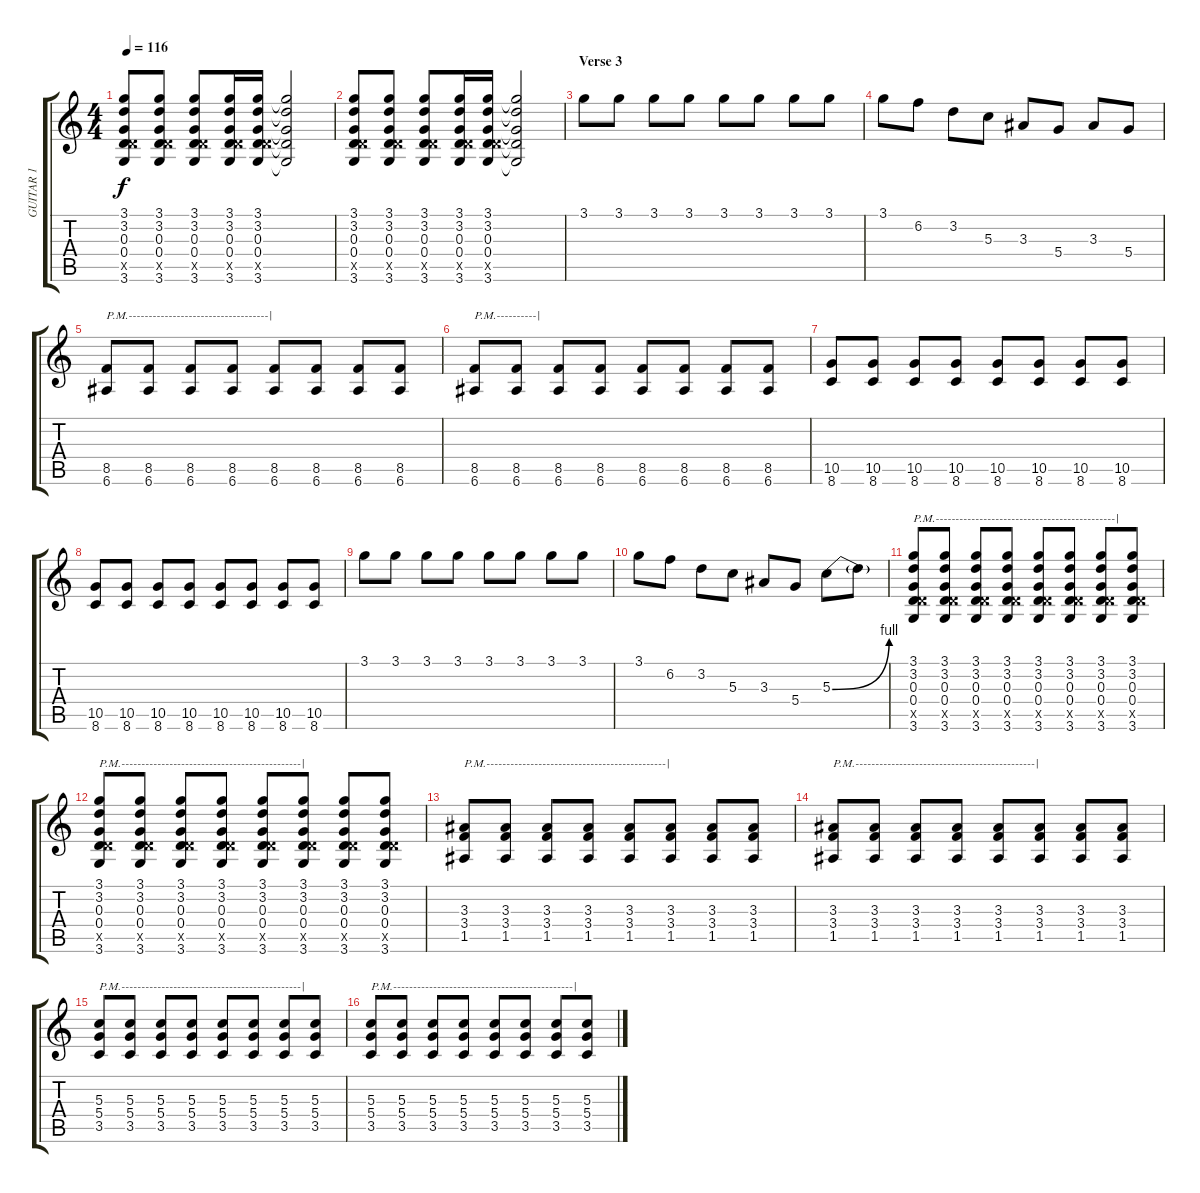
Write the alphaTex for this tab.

\track ("GUITAR 1" "GUITAR 1") {instrument electricguitarclean}
\staff {score tabs}
\tuning (E4 B3 G3 D3 A2 E2) {hide}
\ts (4 4)
\tempo 116
\clef g2
\ks c
(3.1 3.2 0.3 0.4 5.5{x} 3.6).8{dy f} (3.1 3.2 0.3 0.4 5.5{x} 3.6).8 (3.1 3.2 0.3 0.4 5.5{x} 3.6).8 (3.1 3.2 0.3 0.4 5.5{x} 3.6).16 (3.1 3.2 0.3 0.4 5.5{x} 3.6).16 (3.1{t} 3.2{t} 0.3{t} 0.4{t} 3.6{t}).2 |
(3.1 3.2 0.3 0.4 5.5{x} 3.6).8 (3.1 3.2 0.3 0.4 5.5{x} 3.6).8 (3.1 3.2 0.3 0.4 5.5{x} 3.6).8 (3.1 3.2 0.3 0.4 5.5{x} 3.6).16 (3.1 3.2 0.3 0.4 5.5{x} 3.6).16 (3.1{t} 3.2{t} 0.3{t} 0.4{t} 3.6{t}).2 |
\section ("" "Verse 3")
3.1.8 3.1.8 3.1.8 3.1.8 3.1.8 3.1.8 3.1.8 3.1.8 |
3.1.8 6.2.8 3.2.8 5.3.8 3.3.8 5.4.8 3.3.8 5.4.8 |
(8.5 6.6).8{txt "P.M.-----------------------------------|"} (8.5 6.6).8 (8.5 6.6).8 (8.5 6.6).8 (8.5 6.6).8 (8.5 6.6).8 (8.5 6.6).8 (8.5 6.6).8 |
(8.5 6.6).8{txt "P.M.----------|"} (8.5 6.6).8 (8.5 6.6).8 (8.5 6.6).8 (8.5 6.6).8 (8.5 6.6).8 (8.5 6.6).8 (8.5 6.6).8 |
(10.5 8.6).8 (10.5 8.6).8 (10.5 8.6).8 (10.5 8.6).8 (10.5 8.6).8 (10.5 8.6).8 (10.5 8.6).8 (10.5 8.6).8 |
(10.5 8.6).8 (10.5 8.6).8 (10.5 8.6).8 (10.5 8.6).8 (10.5 8.6).8 (10.5 8.6).8 (10.5 8.6).8 (10.5 8.6).8 |
3.1.8 3.1.8 3.1.8 3.1.8 3.1.8 3.1.8 3.1.8 3.1.8 |
3.1.8 6.2.8 3.2.8 5.3.8 3.3.8 5.4.8 5.3{be (bend 0 0 60 4)}.8 5.3{t}.8 |
(3.1 3.2 0.3 0.4 5.5{x} 3.6).8{txt "P.M.---------------------------------------------|"} (3.1 3.2 0.3 0.4 5.5{x} 3.6).8 (3.1 3.2 0.3 0.4 5.5{x} 3.6).8 (3.1 3.2 0.3 0.4 5.5{x} 3.6).8 (3.1 3.2 0.3 0.4 5.5{x} 3.6).8 (3.1 3.2 0.3 0.4 5.5{x} 3.6).8 (3.1 3.2 0.3 0.4 5.5{x} 3.6).8 (3.1 3.2 0.3 0.4 5.5{x} 3.6).8 |
(3.1 3.2 0.3 0.4 5.5{x} 3.6).8{txt "P.M.---------------------------------------------|"} (3.1 3.2 0.3 0.4 5.5{x} 3.6).8 (3.1 3.2 0.3 0.4 5.5{x} 3.6).8 (3.1 3.2 0.3 0.4 5.5{x} 3.6).8 (3.1 3.2 0.3 0.4 5.5{x} 3.6).8 (3.1 3.2 0.3 0.4 5.5{x} 3.6).8 (3.1 3.2 0.3 0.4 5.5{x} 3.6).8 (3.1 3.2 0.3 0.4 5.5{x} 3.6).8 |
(3.3 3.4 1.5).8{txt "P.M.---------------------------------------------|"} (3.3 3.4 1.5).8 (3.3 3.4 1.5).8 (3.3 3.4 1.5).8 (3.3 3.4 1.5).8 (3.3 3.4 1.5).8 (3.3 3.4 1.5).8 (3.3 3.4 1.5).8 |
(3.3 3.4 1.5).8{txt "P.M.---------------------------------------------|"} (3.3 3.4 1.5).8 (3.3 3.4 1.5).8 (3.3 3.4 1.5).8 (3.3 3.4 1.5).8 (3.3 3.4 1.5).8 (3.3 3.4 1.5).8 (3.3 3.4 1.5).8 |
(5.3 5.4 3.5).8{txt "P.M.---------------------------------------------|"} (5.3 5.4 3.5).8 (5.3 5.4 3.5).8 (5.3 5.4 3.5).8 (5.3 5.4 3.5).8 (5.3 5.4 3.5).8 (5.3 5.4 3.5).8 (5.3 5.4 3.5).8 |
(5.3 5.4 3.5).8{txt "P.M.---------------------------------------------|"} (5.3 5.4 3.5).8 (5.3 5.4 3.5).8 (5.3 5.4 3.5).8 (5.3 5.4 3.5).8 (5.3 5.4 3.5).8 (5.3 5.4 3.5).8 (5.3 5.4 3.5).8
